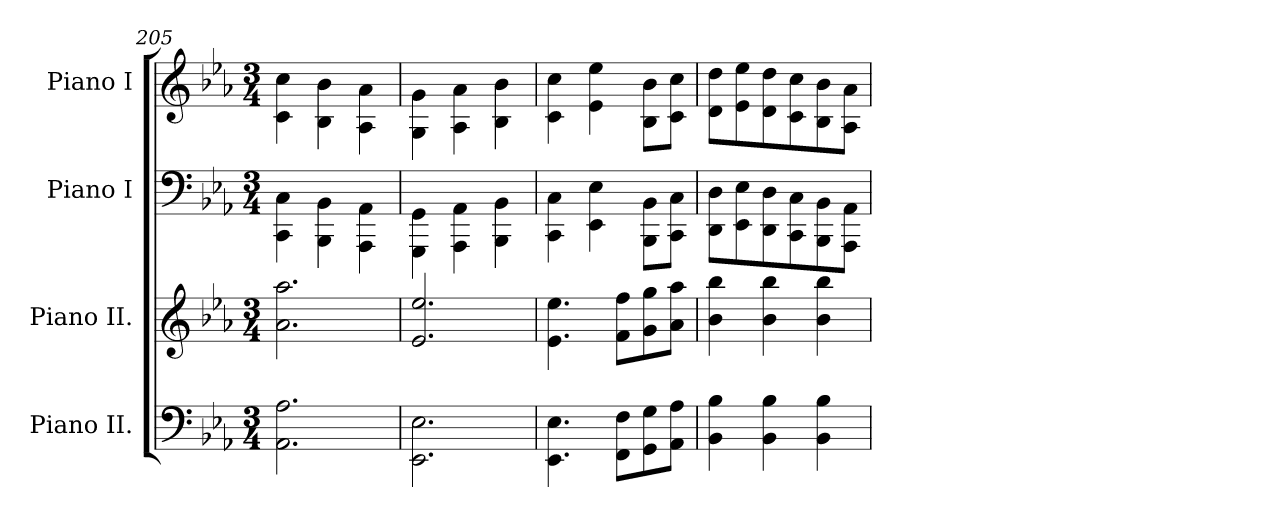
**kern	**kern	**kern	**kern
*part4	*part3	*part2	*part1
*staff4	*staff3	*staff2	*staff1
*I"Piano II.	*I"Piano II.	*I"Piano I	*I"Piano I
*clefF4	*clefG2	*clefF4	*clefG2
*k[b-e-a-]	*k[b-e-a-]	*k[b-e-a-]	*k[b-e-a-]
*M3/4	*M3/4	*M3/4	*M3/4
=205	=205	=205	=205
2.AA-\ 2.A-\	2.a-\ 2.aa-\	4CC\ 4C\	4c\ 4cc\
.	.	4BBB-\ 4BB-\	4B-\ 4b-\
.	.	4AAA-\ 4AA-\	4A-\ 4a-\
=206	=206	=206	=206
2.EE-\ 2.E-\	2.e-/ 2.ee-/	4GGG\ 4GG\	4G\ 4g\
.	.	4AAA-\ 4AA-\	4A-\ 4a-\
.	.	4BBB-\ 4BB-\	4B-\ 4b-\
=207	=207	=207	=207
4.EE-\ 4.E-\	4.e-\ 4.ee-\	4CC\ 4C\	4c\ 4cc\
.	.	4EE-\ 4E-\	4e-\ 4ee-\
8FF\ 8F\L	8f\ 8ff\L	.	.
8GG\ 8G\	8g\ 8gg\	8BBB-\ 8BB-\L	8B-\ 8b-\L
8AA-\ 8A-\J	8a-\ 8aa-\J	8CC\ 8C\J	8c\ 8cc\J
=208	=208	=208	=208
4BB-\ 4B-\	4b-\ 4bb-\	8DD\ 8D\L	8d\ 8dd\L
.	.	8EE-\ 8E-\	8e-\ 8ee-\
4BB-\ 4B-\	4b-\ 4bb-\	8DD\ 8D\	8d\ 8dd\
.	.	8CC\ 8C\	8c\ 8cc\
4BB-\ 4B-\	4b-\ 4bb-\	8BBB-\ 8BB-\	8B-\ 8b-\
.	.	8AAA-\ 8AA-\J	8A-\ 8a-\J
=	=	=	=
*-	*-	*-	*-
